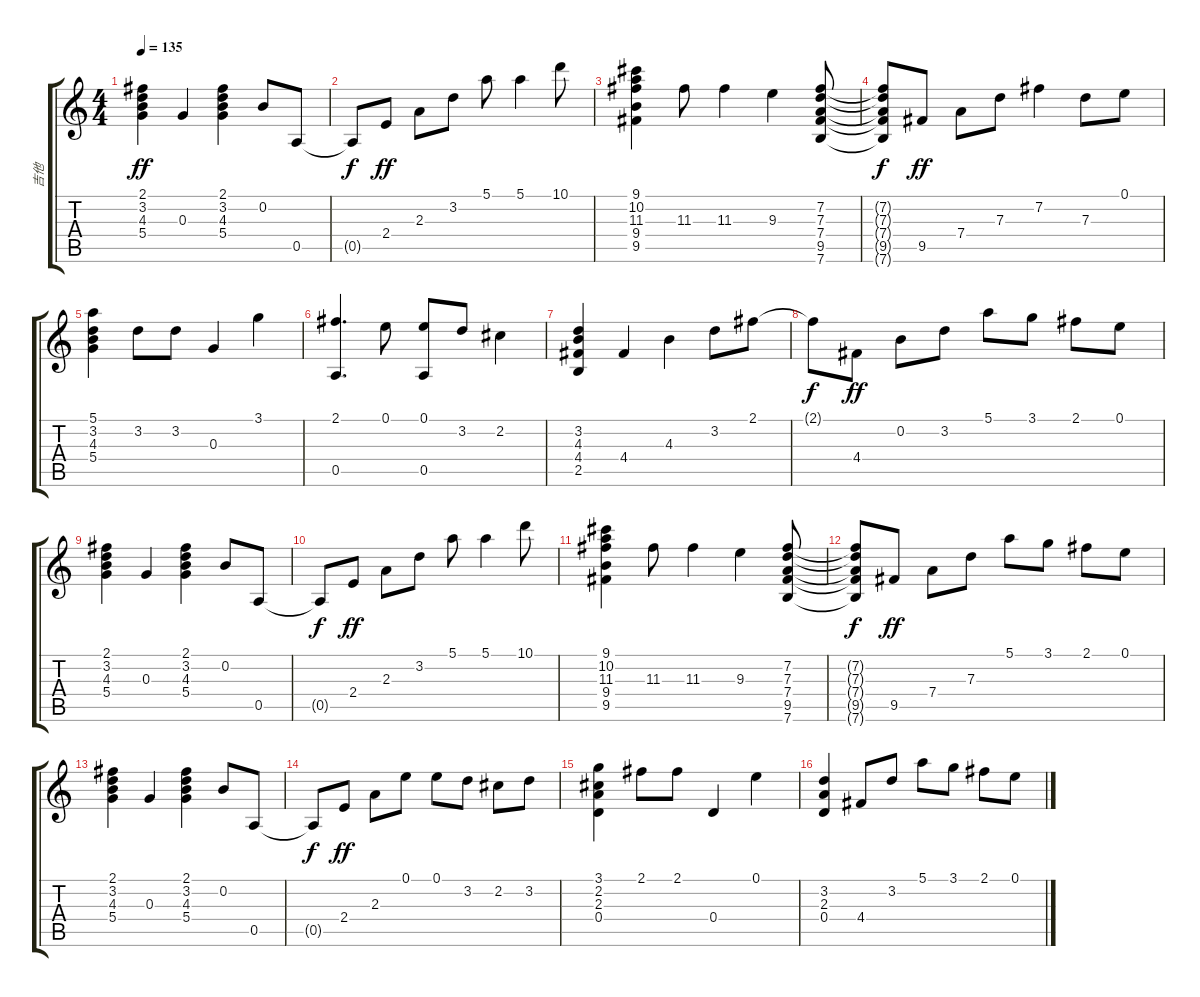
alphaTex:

\track ("吉他" "吉他") {instrument electricguitarclean}
\staff {score tabs}
\tuning (E4 B3 G3 D3 A2 E2) {hide}
\ts (4 4)
\tempo 135
\clef g2
\ks c
(2.1 3.2 4.3 5.4).4{dy ff} 0.3.4 (2.1 3.2 4.3 5.4).4 0.2.8 0.5.8 |
0.5{t}.8{dy f} 2.4.8{dy ff} 2.3.8 3.2.8 5.1.8 5.1.4 10.1.8 |
(9.1 10.2 11.3 9.4 9.5).4 11.3.8 11.3.4 9.3.4 (7.2 7.3 7.4 9.5 7.6).8 |
(7.2{t} 7.3{t} 7.4{t} 9.5{t} 7.6{t}).8{dy f} 9.5.8{dy ff} 7.4.8 7.3.8 7.2.4 7.3.8 0.1.8 |
(5.1 3.2 4.3 5.4).4 3.2.8 3.2.8 0.3.4 3.1.4 |
(2.1 0.5).4{d} 0.1.8 (0.1 0.5).8 3.2.8 2.2.4 |
(3.2 4.3 4.4 2.5).4 4.4.4 4.3.4 3.2.8 2.1.8 |
2.1{t}.8{dy f} 4.4.8{dy ff} 0.2.8 3.2.8 5.1.8 3.1.8 2.1.8 0.1.8 |
(2.1 3.2 4.3 5.4).4 0.3.4 (2.1 3.2 4.3 5.4).4 0.2.8 0.5.8 |
0.5{t}.8{dy f} 2.4.8{dy ff} 2.3.8 3.2.8 5.1.8 5.1.4 10.1.8 |
(9.1 10.2 11.3 9.4 9.5).4 11.3.8 11.3.4 9.3.4 (7.2 7.3 7.4 9.5 7.6).8 |
(7.2{t} 7.3{t} 7.4{t} 9.5{t} 7.6{t}).8{dy f} 9.5.8{dy ff} 7.4.8 7.3.8 5.1.8 3.1.8 2.1.8 0.1.8 |
(2.1 3.2 4.3 5.4).4 0.3.4 (2.1 3.2 4.3 5.4).4 0.2.8 0.5.8 |
0.5{t}.8{dy f} 2.4.8{dy ff} 2.3.8 0.1.8 0.1.8 3.2.8 2.2.8 3.2.8 |
(3.1 2.2 2.3 0.4).4 2.1.8 2.1.8 0.4.4 0.1.4 |
(3.2 2.3 0.4).4 4.4.8 3.2.8 5.1.8 3.1.8 2.1.8 0.1.8
